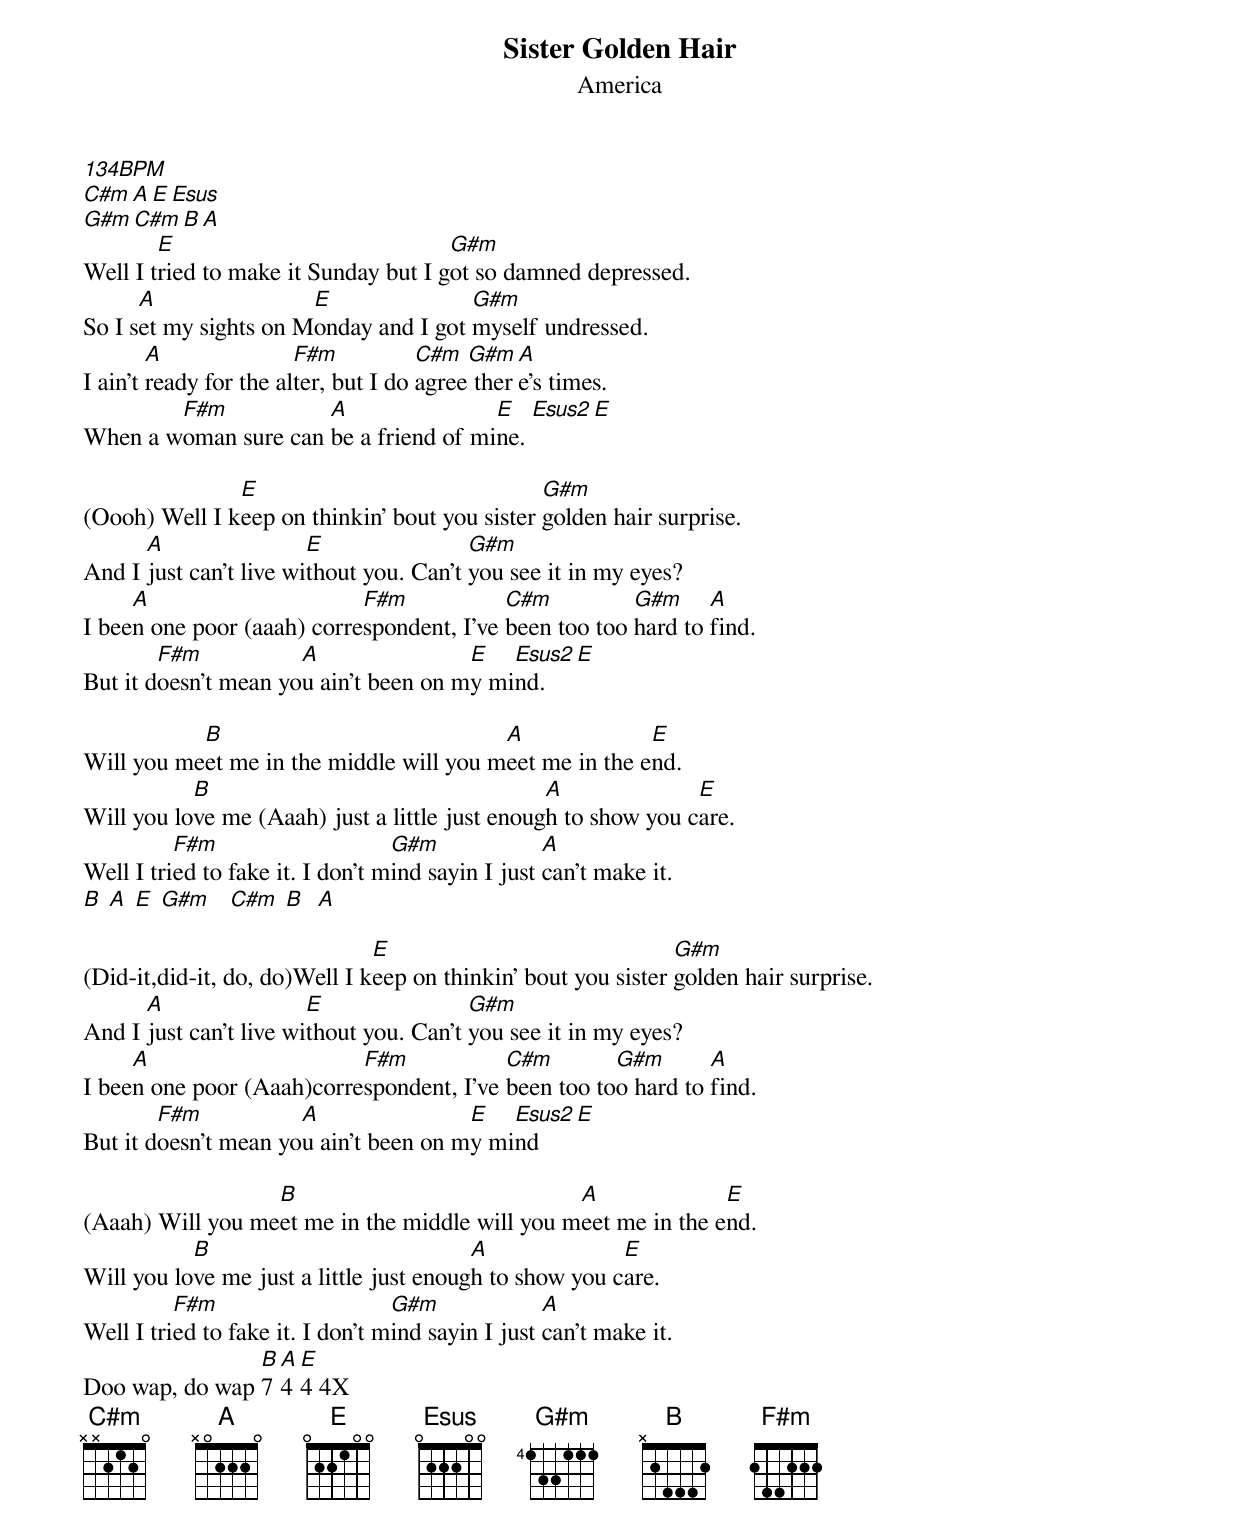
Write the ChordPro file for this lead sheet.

{t:Sister Golden Hair}
{Subtitle:America}
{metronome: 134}
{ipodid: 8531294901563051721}
[134BPM]
[C#m][A][E][Esus]
[G#m][C#m][B][A]
Well I t[E]ried to make it Sunday but I g[G#m]ot so damned depressed.
So I s[A]et my sights on M[E]onday and I got [G#m]myself undressed.
I ain't [A]ready for the al[F#m]ter, but I do [C#m]agree[G#m] ther[A]e's times.
When a w[F#m]oman sure can [A]be a friend of mi[E]ne. [Esus2][E]

(Oooh) Well I k[E]eep on thinkin' bout you sister [G#m]golden hair surprise.
And I [A]just can't live wi[E]thout you. Can't [G#m]you see it in my eyes?
I bee[A]n one poor (aaah) corre[F#m]spondent, I've [C#m]been too too [G#m]hard to [A]find.
But it d[F#m]oesn't mean yo[A]u ain't been on m[E]y mi[Esus2]nd. [E]

Will you me[B]et me in the middle will you m[A]eet me in the e[E]nd.
Will you lo[B]ve me (Aaah) just a little just enoug[A]h to show you c[E]are.
Well I tri[F#m]ed to fake it. I don't m[G#m]ind sayin I just [A]can't make it.
[B] [A] [E] [G#m]   [C#m] [B]  [A]

(Did-it,did-it, do, do)Well I k[E]eep on thinkin' bout you sister [G#m]golden hair surprise.
And I [A]just can't live wi[E]thout you. Can't [G#m]you see it in my eyes?
I bee[A]n one poor (Aaah)corre[F#m]spondent, I've [C#m]been too to[G#m]o hard to [A]find.
But it d[F#m]oesn't mean yo[A]u ain't been on m[E]y mi[Esus2]nd [E]

(Aaah) Will you me[B]et me in the middle will you m[A]eet me in the e[E]nd.
Will you lo[B]ve me just a little just enoug[A]h to show you c[E]are.
Well I tri[F#m]ed to fake it. I don't m[G#m]ind sayin I just [A]can't make it.
Doo wap, do wap [B]7[A]4[E]4 4X
